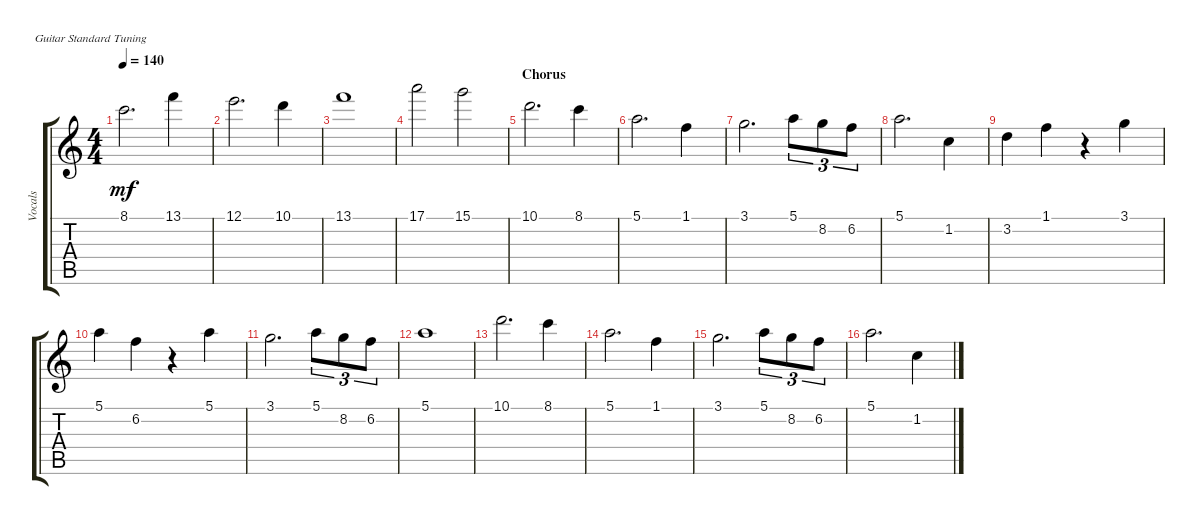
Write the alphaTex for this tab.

\defaultSystemsLayout 4
\bracketExtendMode groupsimilarinstruments
\multiBarRest
\otherSystemsTrackNameOrientation horizontal
\track ("Vocals" "Vocals") {mute instrument electricguitarclean}
\staff {score tabs}
\tuning (E4 B3 G3 D3 A2 E2)
\ts (4 4)
\tempo 140
\clef g2
\ks c
8.1.2{d dy mf beam Down} 13.1.4{beam Down} |
12.1.2{d beam Down} 10.1.4{beam Down} |
13.1.1{beam Down} |
17.1.2{beam Down} 15.1.2{beam Down} |
\section ("" "Chorus")
10.1.2{d beam Down} 8.1.4{beam Down} |
5.1.2{d beam Down} 1.1.4{beam Down} |
3.1.2{d beam Down} 5.1.8{tu (3 2) beam Down} 8.2.8{tu (3 2) beam Down} 6.2.8{tu (3 2) beam Down} |
5.1.2{d beam Down} 1.2.4{beam Down} |
3.2.4{beam Down} 1.1.4{beam Down} r.4{beam Down} 3.1.4{beam Down} |
5.1.4{beam Down} 6.2.4{beam Down} r.4{beam Down} 5.1.4{beam Down} |
3.1.2{d beam Down} 5.1.8{tu (3 2) beam Down} 8.2.8{tu (3 2) beam Down} 6.2.8{tu (3 2) beam Down} |
5.1.1{beam Down} |
10.1.2{d beam Down} 8.1.4{beam Down} |
5.1.2{d beam Down} 1.1.4{beam Down} |
3.1.2{d beam Down} 5.1.8{tu (3 2) beam Down} 8.2.8{tu (3 2) beam Down} 6.2.8{tu (3 2) beam Down} |
5.1.2{d beam Down} 1.2.4{beam Down}
